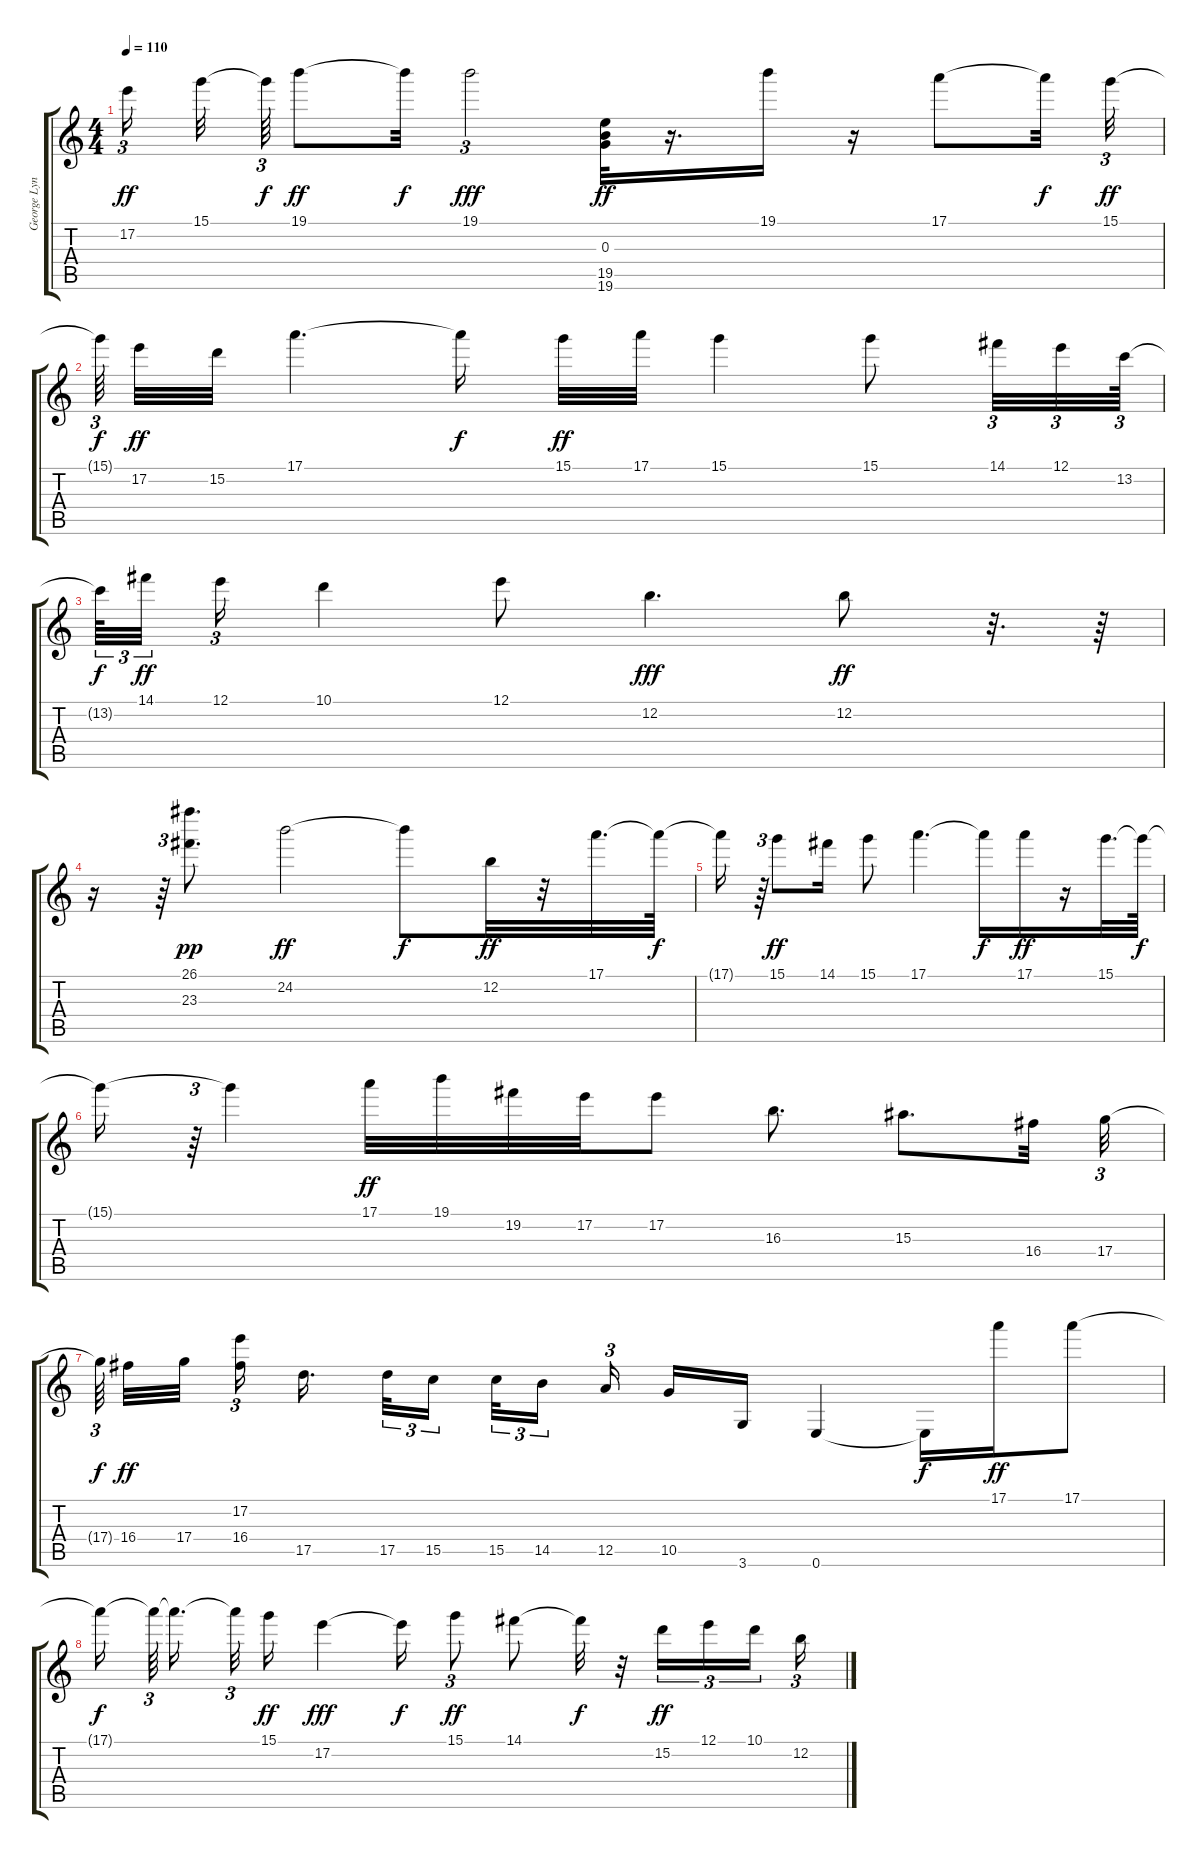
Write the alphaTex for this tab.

\track ("George Lynch" "George Lyn") {instrument distortionguitar}
\staff {score tabs}
\tuning (E4 B3 G3 D3 A2 E2) {hide}
\ts (4 4)
\tempo 110
\clef g2
\ks c
17.2.16{tu (3 2) dy ff beam splitsecondary} 15.1.32{beam splitsecondary} 15.1{t}.64{tu (3 2) dy f} 19.1.8{dy ff} 19.1{t}.32{dy f} 19.1.2{tu (3 2) dy fff} (0.3 19.5 19.6).32{dy ff} r.16{d} 19.1.16 r.16 17.1.8 17.1{t}.32{dy f} 15.1.32{tu (3 2) dy ff} |
15.1{t}.64{tu (3 2) dy f beam splitsecondary} 17.2.32{dy ff} 15.2.32 17.1.4{d} 17.1{t}.16{dy f} 15.1.32{dy ff} 17.1.32 15.1.4 15.1.8 14.1.32{tu (3 2)} 12.1.32{tu (3 2)} 13.2.64{tu (3 2)} |
13.2{t}.64{tu (3 2) dy f} 14.1.32{tu (3 2) dy ff beam splitsecondary} 12.1.16{tu (3 2)} 10.1.4 12.1.8 12.2.4{d dy fff} 12.2.8{dy ff} r.32{d} r.64 |
r.16 r.64{tu (3 2)} (26.1 23.3).8{d dy pp} 24.2.2{dy ff} 24.2{t}.8{dy f} 12.2.32{dy ff} r.32 17.1.32{d} 17.1{t}.64{dy f} |
17.1{t}.16 r.64{tu (3 2)} 15.1.8{dy ff} 14.1.16 15.1.8 17.1.4{d} 17.1{t}.16{dy f} 17.1.16{dy ff} r.16 15.1.32{d} 15.1{t}.64{dy f} |
15.1{t}.16 r.64{tu (3 2)} 15.1{t}.4 17.1.32{dy ff} 19.1.32 19.2.32 17.2.32 17.2.8 16.3.8{d} 15.3.8{d} 16.4.32 17.4.32{tu (3 2)} |
17.4{t}.64{tu (3 2) dy f beam splitsecondary} 16.4.32{dy ff} 17.4.32{beam splitsecondary} (17.2 16.4).16{tu (3 2) beam splitsecondary} 17.5.16{d beam splitsecondary} 17.5.32{tu (3 2)} 15.5.16{tu (3 2)} 15.5.32{tu (3 2)} 14.5.16{tu (3 2) beam splitsecondary} 12.5.16{tu (3 2) beam splitsecondary} 10.5.16 3.6.16 0.6.4 0.6{t}.16{dy f} 17.1.16{dy ff} 17.1.8 |
17.1{t}.16{dy f beam splitsecondary} 17.1{t}.64{tu (3 2) beam splitsecondary} 17.1{t}.16{d beam splitsecondary} 17.1{t}.32{tu (3 2)} 15.1.16{dy ff} 17.2.4{dy fff} 17.2{t}.16{dy f} 15.1.8{tu (3 2) dy ff} 14.1.8 14.1{t}.32{dy f} r.32 15.2.16{tu (3 2) dy ff} 12.1.16{tu (3 2)} 10.1.16{tu (3 2) beam splitsecondary} 12.2.16{tu (3 2)}
